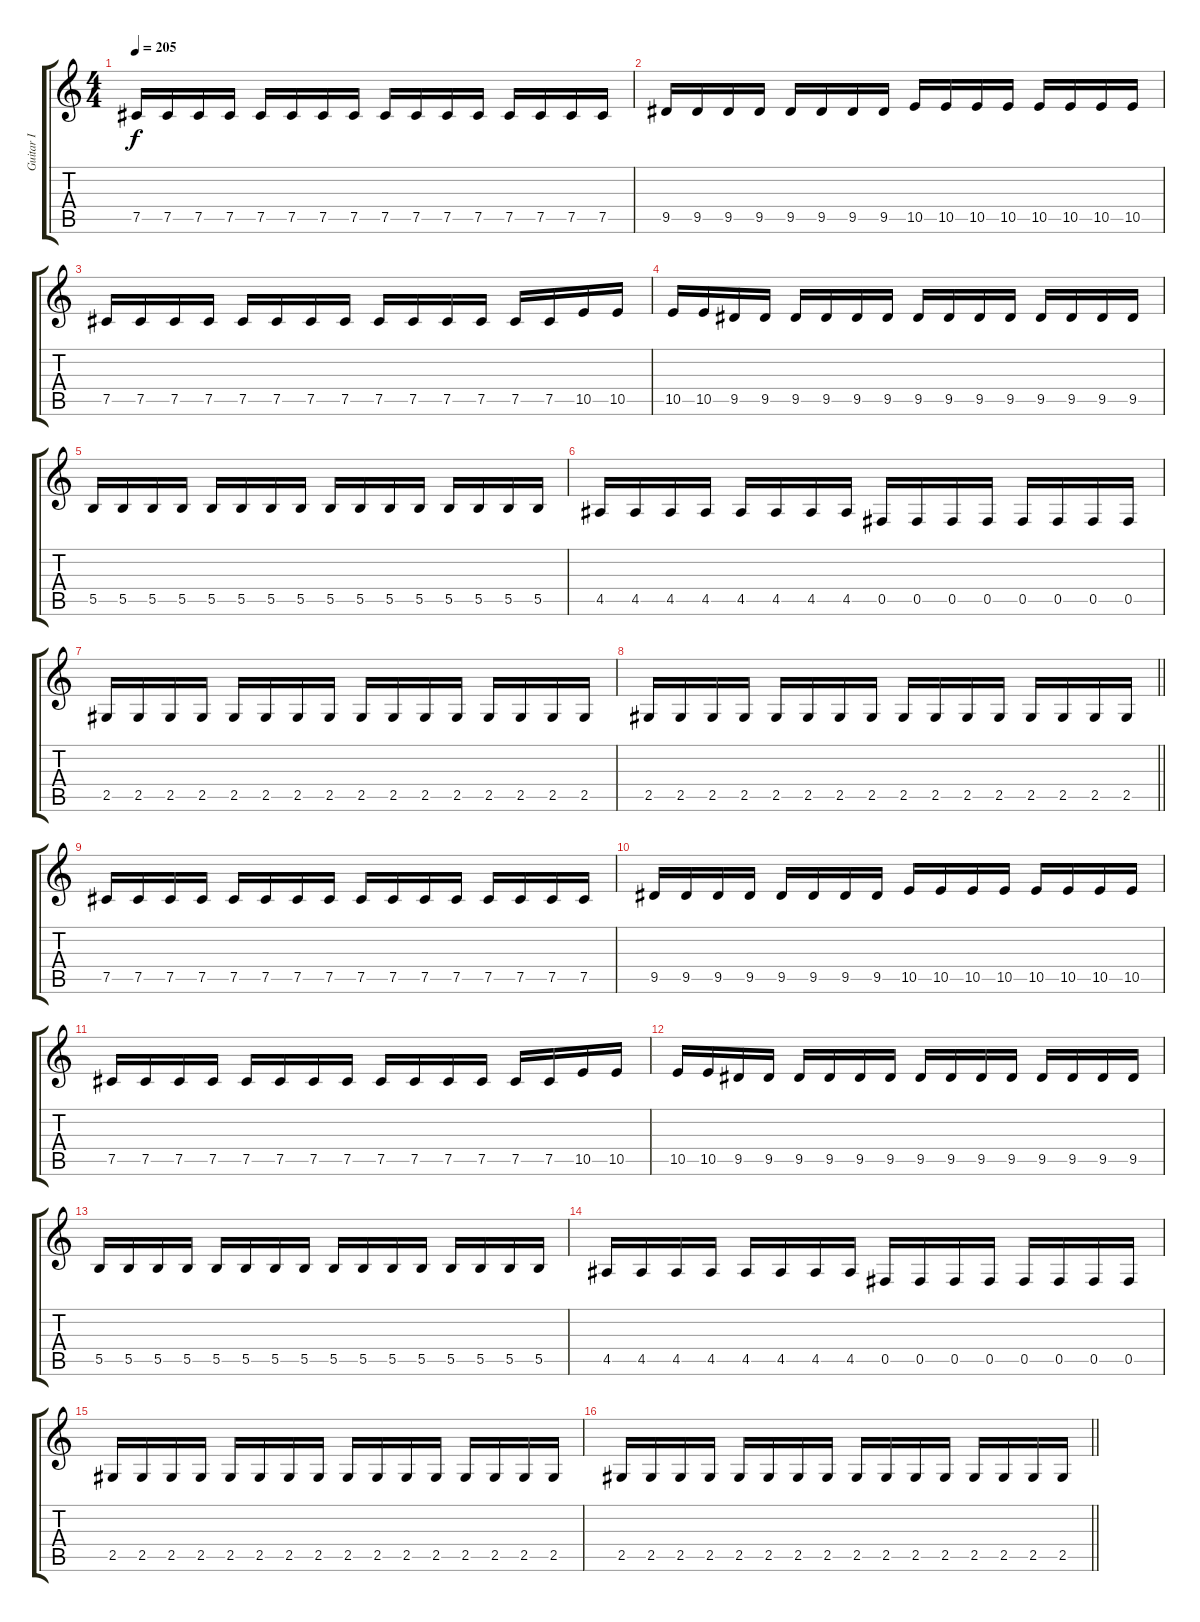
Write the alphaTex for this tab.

\track ("Guitar I" "Guitar I") {instrument distortionguitar}
\staff {score tabs}
\tuning (Db4 Ab3 E3 B2 Gb2 Db2) {hide}
\ts (4 4)
\tempo 205
\clef g2
\ks c
7.5.16{dy f} 7.5.16 7.5.16 7.5.16 7.5.16 7.5.16 7.5.16 7.5.16 7.5.16 7.5.16 7.5.16 7.5.16 7.5.16 7.5.16 7.5.16 7.5.16 |
9.5.16 9.5.16 9.5.16 9.5.16 9.5.16 9.5.16 9.5.16 9.5.16 10.5.16 10.5.16 10.5.16 10.5.16 10.5.16 10.5.16 10.5.16 10.5.16 |
7.5.16 7.5.16 7.5.16 7.5.16 7.5.16 7.5.16 7.5.16 7.5.16 7.5.16 7.5.16 7.5.16 7.5.16 7.5.16 7.5.16 10.5.16 10.5.16 |
10.5.16 10.5.16 9.5.16 9.5.16 9.5.16 9.5.16 9.5.16 9.5.16 9.5.16 9.5.16 9.5.16 9.5.16 9.5.16 9.5.16 9.5.16 9.5.16 |
5.5.16 5.5.16 5.5.16 5.5.16 5.5.16 5.5.16 5.5.16 5.5.16 5.5.16 5.5.16 5.5.16 5.5.16 5.5.16 5.5.16 5.5.16 5.5.16 |
4.5.16 4.5.16 4.5.16 4.5.16 4.5.16 4.5.16 4.5.16 4.5.16 0.5.16 0.5.16 0.5.16 0.5.16 0.5.16 0.5.16 0.5.16 0.5.16 |
2.5.16 2.5.16 2.5.16 2.5.16 2.5.16 2.5.16 2.5.16 2.5.16 2.5.16 2.5.16 2.5.16 2.5.16 2.5.16 2.5.16 2.5.16 2.5.16 |
\barLineRight lightlight
2.5.16 2.5.16 2.5.16 2.5.16 2.5.16 2.5.16 2.5.16 2.5.16 2.5.16 2.5.16 2.5.16 2.5.16 2.5.16 2.5.16 2.5.16 2.5.16 |
7.5.16 7.5.16 7.5.16 7.5.16 7.5.16 7.5.16 7.5.16 7.5.16 7.5.16 7.5.16 7.5.16 7.5.16 7.5.16 7.5.16 7.5.16 7.5.16 |
9.5.16 9.5.16 9.5.16 9.5.16 9.5.16 9.5.16 9.5.16 9.5.16 10.5.16 10.5.16 10.5.16 10.5.16 10.5.16 10.5.16 10.5.16 10.5.16 |
7.5.16 7.5.16 7.5.16 7.5.16 7.5.16 7.5.16 7.5.16 7.5.16 7.5.16 7.5.16 7.5.16 7.5.16 7.5.16 7.5.16 10.5.16 10.5.16 |
10.5.16 10.5.16 9.5.16 9.5.16 9.5.16 9.5.16 9.5.16 9.5.16 9.5.16 9.5.16 9.5.16 9.5.16 9.5.16 9.5.16 9.5.16 9.5.16 |
5.5.16 5.5.16 5.5.16 5.5.16 5.5.16 5.5.16 5.5.16 5.5.16 5.5.16 5.5.16 5.5.16 5.5.16 5.5.16 5.5.16 5.5.16 5.5.16 |
4.5.16 4.5.16 4.5.16 4.5.16 4.5.16 4.5.16 4.5.16 4.5.16 0.5.16 0.5.16 0.5.16 0.5.16 0.5.16 0.5.16 0.5.16 0.5.16 |
2.5.16 2.5.16 2.5.16 2.5.16 2.5.16 2.5.16 2.5.16 2.5.16 2.5.16 2.5.16 2.5.16 2.5.16 2.5.16 2.5.16 2.5.16 2.5.16 |
\barLineRight lightlight
2.5.16 2.5.16 2.5.16 2.5.16 2.5.16 2.5.16 2.5.16 2.5.16 2.5.16 2.5.16 2.5.16 2.5.16 2.5.16 2.5.16 2.5.16 2.5.16
